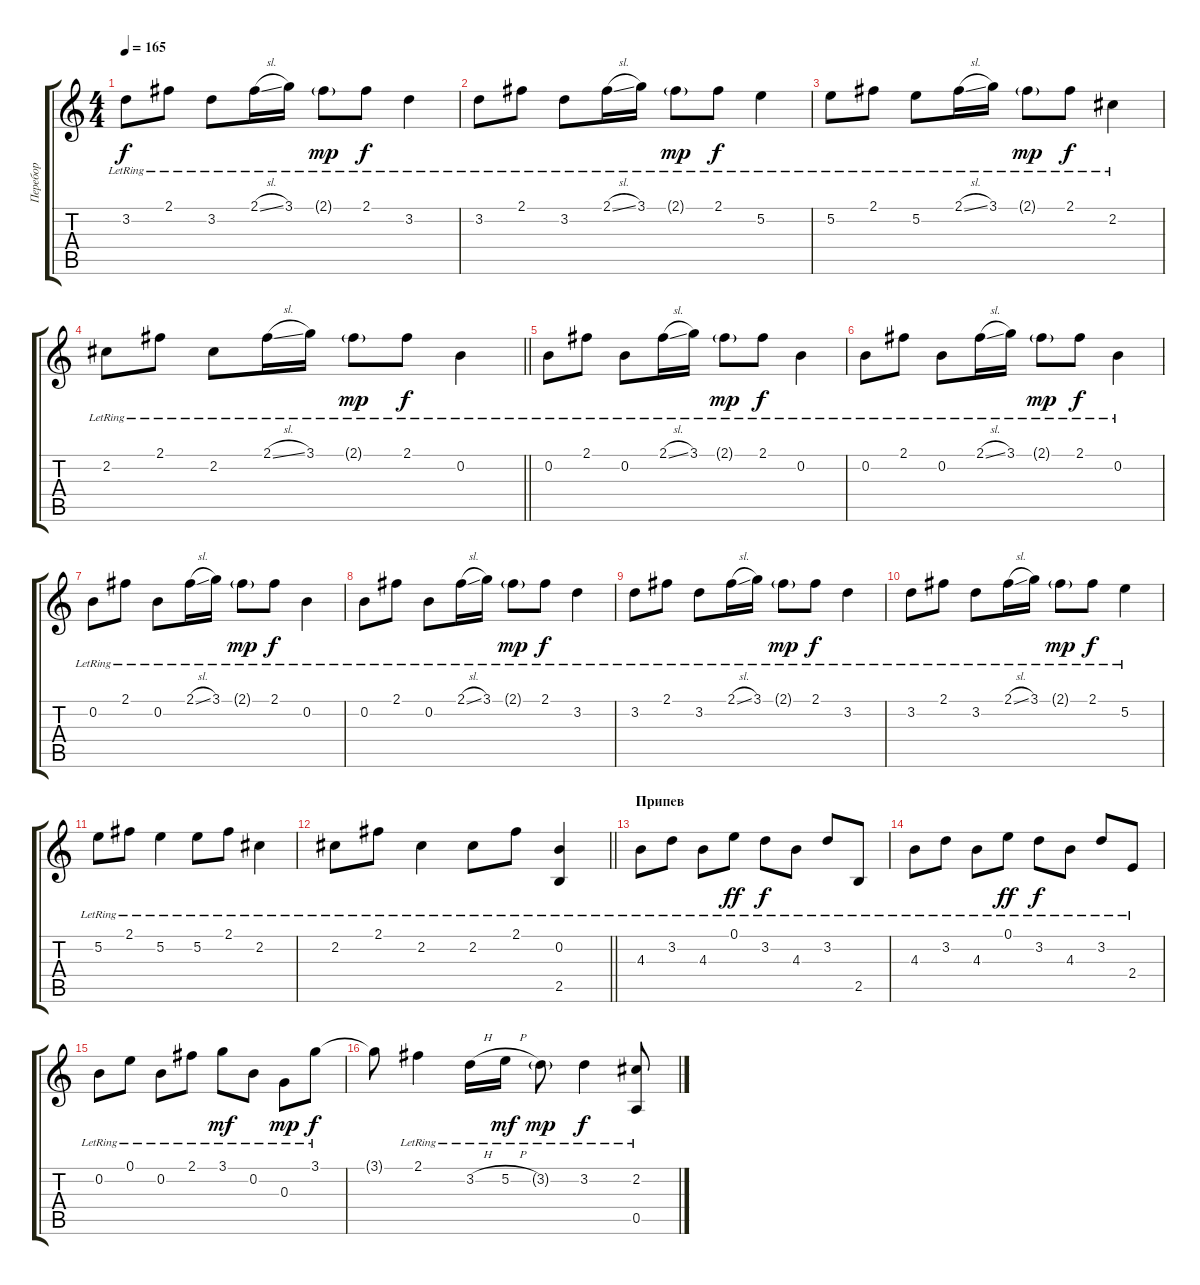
\track ("Перебор" "Перебор") {instrument acousticguitarsteel}
\staff {score tabs}
\tuning (E4 B3 G3 D3 A2 E2) {hide}
\ts (4 4)
\tempo 165
\clef g2
\ks c
3.2{lr}.8{dy f} 2.1{lr}.8 3.2{lr}.8 2.1{sl lr}.16 3.1{lr}.16 2.1{g lr}.8{dy mp} 2.1{lr}.8{dy f} 3.2{lr}.4 |
3.2{lr}.8 2.1{lr}.8 3.2{lr}.8 2.1{sl lr}.16 3.1{lr}.16 2.1{g lr}.8{dy mp} 2.1{lr}.8{dy f} 5.2{lr}.4 |
5.2{lr}.8 2.1{lr}.8 5.2{lr}.8 2.1{sl lr}.16 3.1{lr}.16 2.1{g lr}.8{dy mp} 2.1{lr}.8{dy f} 2.2{lr}.4 |
\barLineRight lightlight
2.2{lr}.8 2.1{lr}.8 2.2{lr}.8 2.1{sl lr}.16 3.1{lr}.16 2.1{g lr}.8{dy mp} 2.1{lr}.8{dy f} 0.2{lr}.4 |
0.2{lr}.8 2.1{lr}.8 0.2{lr}.8 2.1{sl lr}.16 3.1{lr}.16 2.1{g lr}.8{dy mp} 2.1{lr}.8{dy f} 0.2{lr}.4 |
0.2{lr}.8 2.1{lr}.8 0.2{lr}.8 2.1{sl lr}.16 3.1{lr}.16 2.1{g lr}.8{dy mp} 2.1{lr}.8{dy f} 0.2{lr}.4 |
0.2{lr}.8 2.1{lr}.8 0.2{lr}.8 2.1{sl lr}.16 3.1{lr}.16 2.1{g lr}.8{dy mp} 2.1{lr}.8{dy f} 0.2{lr}.4 |
0.2{lr}.8 2.1{lr}.8 0.2{lr}.8 2.1{sl lr}.16 3.1{lr}.16 2.1{g lr}.8{dy mp} 2.1{lr}.8{dy f} 3.2{lr}.4 |
3.2{lr}.8 2.1{lr}.8 3.2{lr}.8 2.1{sl lr}.16 3.1{lr}.16 2.1{g lr}.8{dy mp} 2.1{lr}.8{dy f} 3.2{lr}.4 |
3.2{lr}.8 2.1{lr}.8 3.2{lr}.8 2.1{sl lr}.16 3.1{lr}.16 2.1{g lr}.8{dy mp} 2.1{lr}.8{dy f} 5.2{lr}.4 |
5.2{lr}.8 2.1{lr}.8 5.2{lr}.4 5.2{lr}.8 2.1{lr}.8 2.2{lr}.4 |
\barLineRight lightlight
2.2{lr}.8 2.1{lr}.8 2.2{lr}.4 2.2{lr}.8 2.1{lr}.8 (0.2{lr} 2.5).4 |
\section ("" "Припев")
4.3{lr}.8 3.2{lr}.8 4.3{lr}.8 0.1{lr}.8{dy ff} 3.2{lr}.8{dy f} 4.3{lr}.8 3.2{lr}.8 2.5{lr}.8 |
4.3{lr}.8 3.2{lr}.8 4.3{lr}.8 0.1{lr}.8{dy ff} 3.2{lr}.8{dy f} 4.3{lr}.8 3.2{lr}.8 2.4{lr}.8 |
0.2{lr}.8 0.1{lr}.8 0.2{lr}.8 2.1{lr}.8 3.1{lr}.8{dy mf} 0.2{lr}.8 0.3{lr}.8{dy mp} 3.1{lr}.8{dy f} |
3.1{t}.8 2.1{lr}.4 3.2{h lr}.16 5.2{h lr}.16{dy mf} 3.2{g lr}.8{dy mp} 3.2{lr}.4{dy f} (2.2{lr} 0.5{lr}).8
